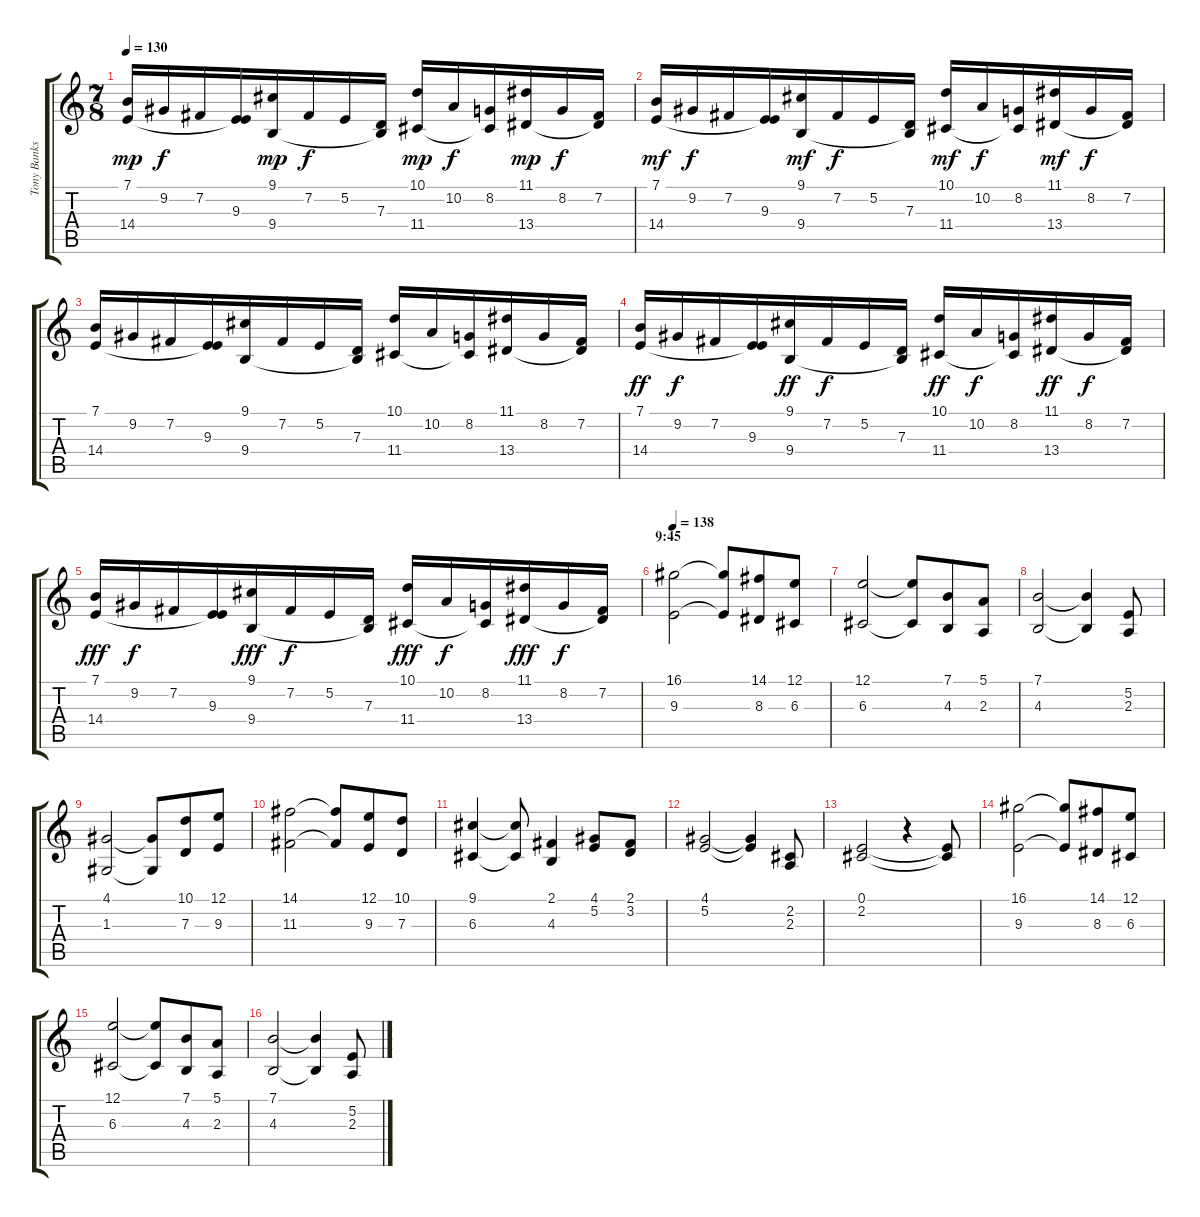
\track ("Tony Banks (keyboard solo)" "Tony Banks") {instrument frenchhorn}
\staff {score tabs}
\tuning (E4 B3 G3 D3 A2 E2) {hide}
\ts (7 8)
\tempo 130
\clef g2
\ks c
(7.1 14.4).16{dy mp} 9.2.16{dy f} 7.2.16 (9.3 14.4{t}).16 (9.1 9.4).16{dy mp} 7.2.16{dy f} 5.2.16 (7.3 9.4{t}).16 (10.1 11.4).16{dy mp} 10.2.16{dy f} (8.2 11.4{t}).16 (11.1 13.4).16{dy mp} 8.2.16{dy f} (7.2 13.4{t}).16 |
(7.1 14.4).16{dy mf} 9.2.16{dy f} 7.2.16 (9.3 14.4{t}).16 (9.1 9.4).16{dy mf} 7.2.16{dy f} 5.2.16 (7.3 9.4{t}).16 (10.1 11.4).16{dy mf} 10.2.16{dy f} (8.2 11.4{t}).16 (11.1 13.4).16{dy mf} 8.2.16{dy f} (7.2 13.4{t}).16 |
(7.1 14.4).16 9.2.16 7.2.16 (9.3 14.4{t}).16 (9.1 9.4).16 7.2.16 5.2.16 (7.3 9.4{t}).16 (10.1 11.4).16 10.2.16 (8.2 11.4{t}).16 (11.1 13.4).16 8.2.16 (7.2 13.4{t}).16 |
(7.1 14.4).16{dy ff} 9.2.16{dy f} 7.2.16 (9.3 14.4{t}).16 (9.1 9.4).16{dy ff} 7.2.16{dy f} 5.2.16 (7.3 9.4{t}).16 (10.1 11.4).16{dy ff} 10.2.16{dy f} (8.2 11.4{t}).16 (11.1 13.4).16{dy ff} 8.2.16{dy f} (7.2 13.4{t}).16 |
(7.1 14.4).16{dy fff} 9.2.16{dy f} 7.2.16 (9.3 14.4{t}).16 (9.1 9.4).16{dy fff} 7.2.16{dy f} 5.2.16 (7.3 9.4{t}).16 (10.1 11.4).16{dy fff} 10.2.16{dy f} (8.2 11.4{t}).16 (11.1 13.4).16{dy fff} 8.2.16{dy f} (7.2 13.4{t}).16 |
\section ("" "9:45")
\tempo 138
(16.1 9.3).2 (16.1{t} 9.3{t}).8 (14.1 8.3).8 (12.1 6.3).8 |
(12.1 6.3).2 (12.1{t} 6.3{t}).8 (7.1 4.3).8 (5.1 2.3).8 |
(7.1 4.3).2 (7.1{t} 4.3{t}).4 (5.2 2.3).8 |
(4.1 1.3).2 (4.1{t} 1.3{t}).8 (10.1 7.3).8 (12.1 9.3).8 |
(14.1 11.3).2 (14.1{t} 11.3{t}).8 (12.1 9.3).8 (10.1 7.3).8 |
(9.1 6.3).4 (9.1{t} 6.3{t}).8 (2.1 4.3).4 (4.1 5.2).8 (2.1 3.2).8 |
(4.1 5.2).2 (4.1{t} 5.2{t}).4 (2.2 2.3).8 |
(0.1 2.2).2 r.4 (0.1{t} 2.2{t}).8 |
(16.1 9.3).2 (16.1{t} 9.3{t}).8 (14.1 8.3).8 (12.1 6.3).8 |
(12.1 6.3).2 (12.1{t} 6.3{t}).8 (7.1 4.3).8 (5.1 2.3).8 |
(7.1 4.3).2 (7.1{t} 4.3{t}).4 (5.2 2.3).8
